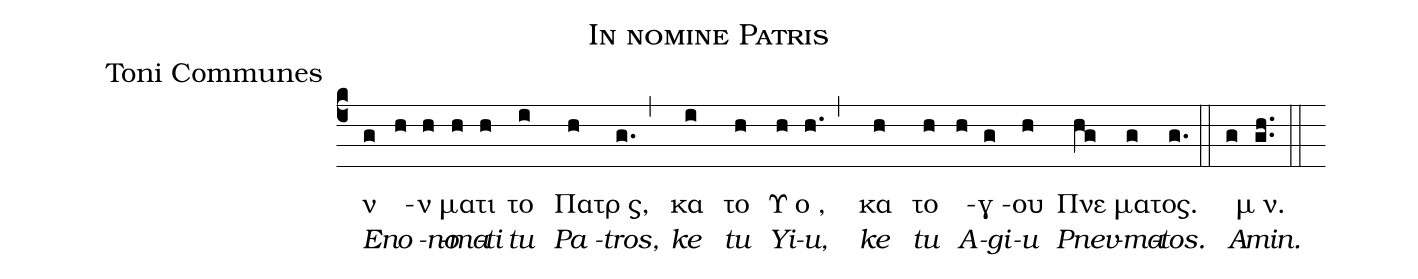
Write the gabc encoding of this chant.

name:In nomine Patris;
office-part:Toni Communes;
%%
(c4)Ἐν[En](g) ὀ[o](h)νό[-no](h)μα[-ma](h)τι[-ti](h) τοῦ[tu](i) Πα[Pa](h)τρὸς,[-tros,](g.,) καὶ[ke](i) τοῦ[tu](h) Υἱ[Yi](h)οῦ,[-u,](h.,) καὶ[ke](h) τοῦ[tu](h) Ἁ[A](h)γί[-gi](g)ου[-u](h) Πνεύ[Pnev](hg)μα[-ma](g)τος.[-tos.](g.) (::) Ἀ[A](g)μήν.[-min.](g.h.) (::)
